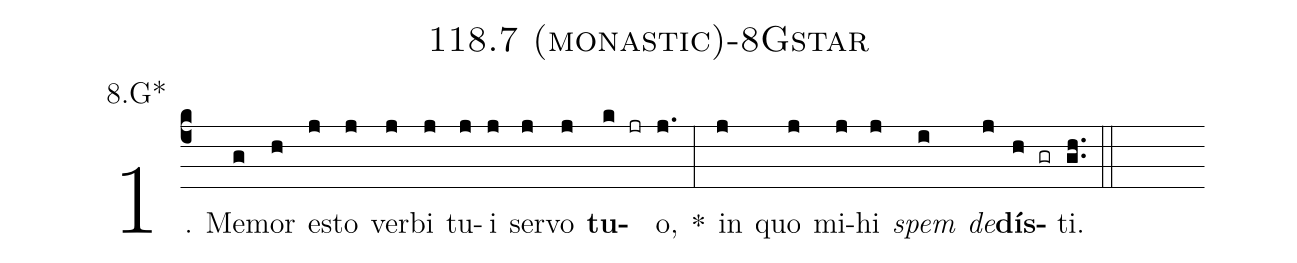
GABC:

name: 118.7 (monastic)-8Gstar;
annotation: 8.G*;
%%
(c4)1. Me(g)mor(h) es(j)to(j) ver(j)bi(j) tu(j)i(j) ser(j)vo(j) <b>tu</b>(k jr)o,(j.) *(:) in(j) quo(j) mi(j)hi(j) <i>spem</i>(i) <i>de</i>(j)<b>dís</b>(h gr)ti.(gh..) (::)
